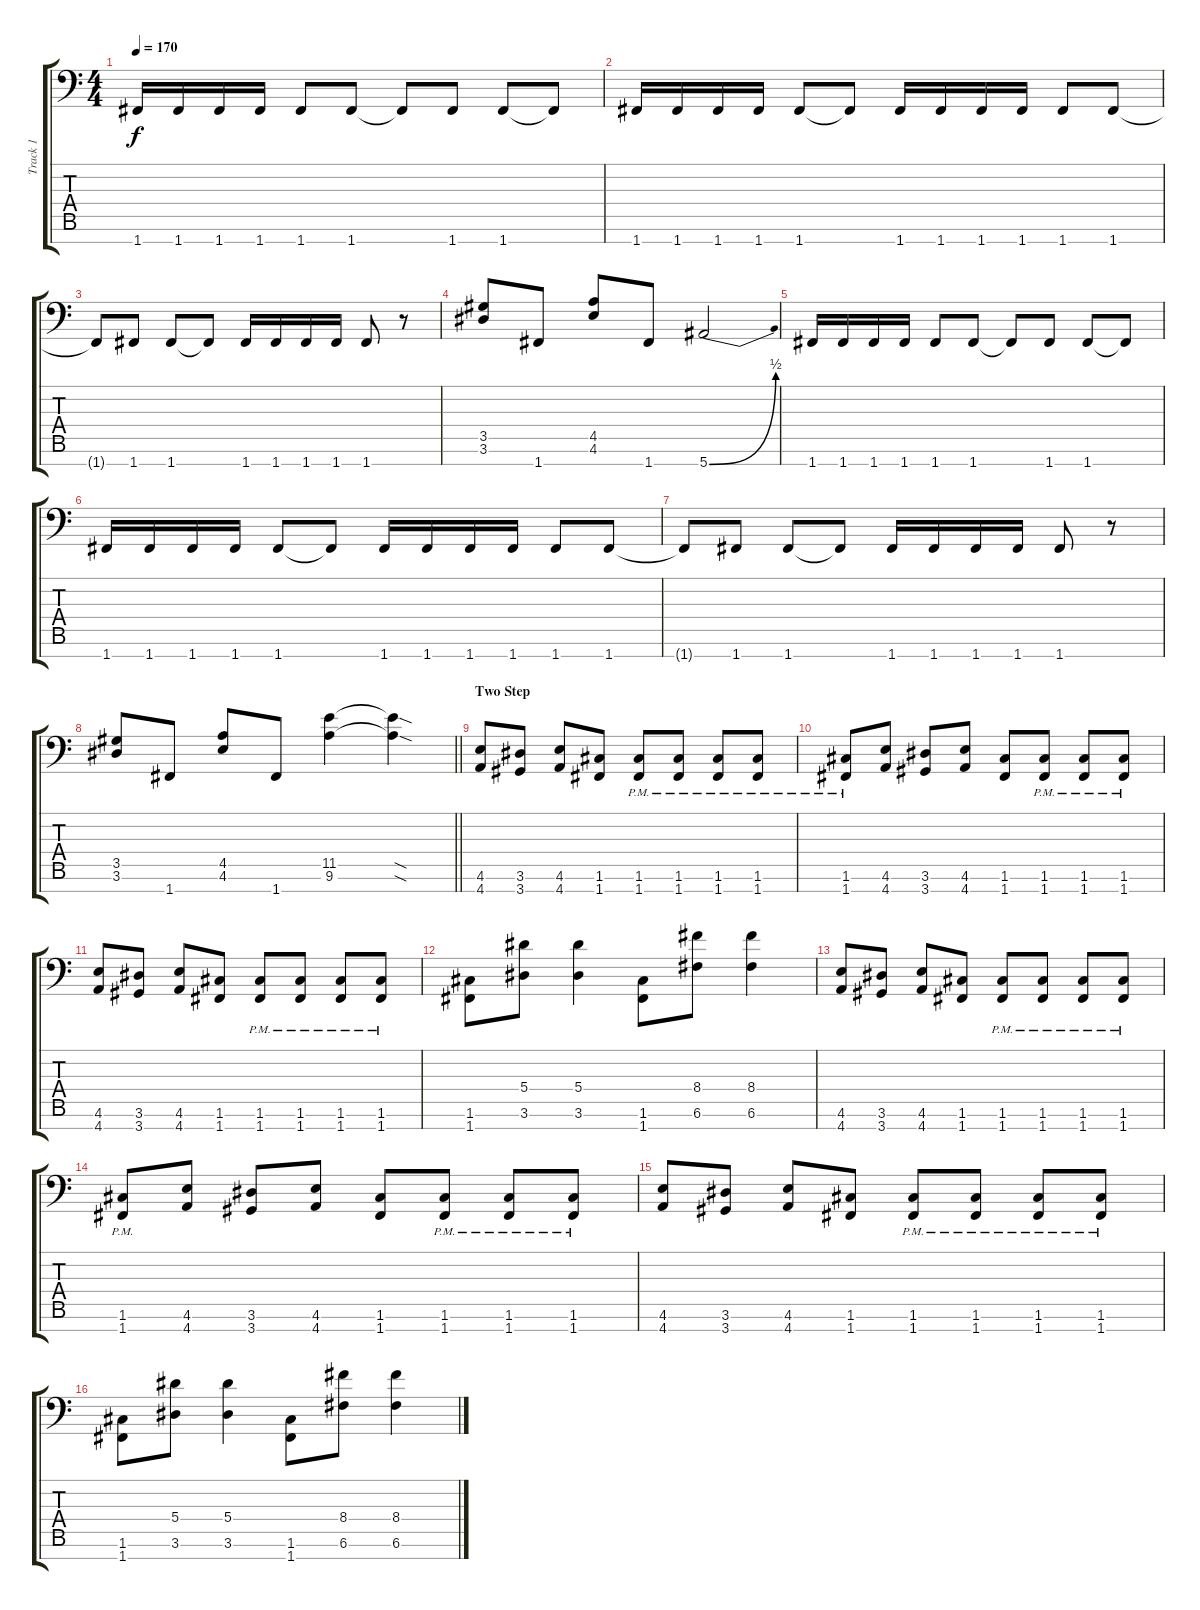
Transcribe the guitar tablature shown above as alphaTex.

\track ("Track 1" "Track 1") {instrument distortionguitar}
\staff {score tabs}
\tuning (C4 G3 Eb3 Bb2 F2 C2 F1) {hide}
\ts (4 4)
\tempo 170
\clef f4
\ks c
1.7.16{dy f} 1.7.16 1.7.16 1.7.16 1.7.8 1.7.8 1.7{t}.8 1.7.8 1.7.8 1.7{t}.8 |
1.7.16 1.7.16 1.7.16 1.7.16 1.7.8 1.7{t}.8 1.7.16 1.7.16 1.7.16 1.7.16 1.7.8 1.7.8 |
1.7{t}.8 1.7.8 1.7.8 1.7{t}.8 1.7.16 1.7.16 1.7.16 1.7.16 1.7.8 r.8 |
(3.5 3.6).8 1.7.8 (4.5 4.6).8 1.7.8 5.7{be (bend 0 0 60 2)}.2 |
1.7.16 1.7.16 1.7.16 1.7.16 1.7.8 1.7.8 1.7{t}.8 1.7.8 1.7.8 1.7{t}.8 |
1.7.16 1.7.16 1.7.16 1.7.16 1.7.8 1.7{t}.8 1.7.16 1.7.16 1.7.16 1.7.16 1.7.8 1.7.8 |
1.7{t}.8 1.7.8 1.7.8 1.7{t}.8 1.7.16 1.7.16 1.7.16 1.7.16 1.7.8 r.8 |
\barLineRight lightlight
(3.5 3.6).8 1.7.8 (4.5 4.6).8 1.7.8 (11.5 9.6).4 (11.5{sod t} 9.6{sod t}).4 |
\section ("" "Two Step")
(4.6 4.7).8 (3.6 3.7).8 (4.6 4.7).8 (1.6 1.7).8 (1.6{pm} 1.7{pm}).8 (1.6{pm} 1.7{pm}).8 (1.6{pm} 1.7{pm}).8 (1.6{pm} 1.7{pm}).8 |
(1.6{pm} 1.7{pm}).8 (4.6 4.7).8 (3.6 3.7).8 (4.6 4.7).8 (1.6 1.7).8 (1.6{pm} 1.7{pm}).8 (1.6{pm} 1.7{pm}).8 (1.6{pm} 1.7{pm}).8 |
(4.6 4.7).8 (3.6 3.7).8 (4.6 4.7).8 (1.6 1.7).8 (1.6{pm} 1.7{pm}).8 (1.6{pm} 1.7{pm}).8 (1.6{pm} 1.7{pm}).8 (1.6{pm} 1.7{pm}).8 |
(1.6 1.7).8 (5.4 3.6).8 (5.4 3.6).4 (1.6 1.7).8 (8.4 6.6).8 (8.4 6.6).4 |
(4.6 4.7).8 (3.6 3.7).8 (4.6 4.7).8 (1.6 1.7).8 (1.6{pm} 1.7{pm}).8 (1.6{pm} 1.7{pm}).8 (1.6{pm} 1.7{pm}).8 (1.6{pm} 1.7{pm}).8 |
(1.6{pm} 1.7{pm}).8 (4.6 4.7).8 (3.6 3.7).8 (4.6 4.7).8 (1.6 1.7).8 (1.6{pm} 1.7{pm}).8 (1.6{pm} 1.7{pm}).8 (1.6{pm} 1.7{pm}).8 |
(4.6 4.7).8 (3.6 3.7).8 (4.6 4.7).8 (1.6 1.7).8 (1.6{pm} 1.7{pm}).8 (1.6{pm} 1.7{pm}).8 (1.6{pm} 1.7{pm}).8 (1.6{pm} 1.7{pm}).8 |
(1.6 1.7).8 (5.4 3.6).8 (5.4 3.6).4 (1.6 1.7).8 (8.4 6.6).8 (8.4 6.6).4
